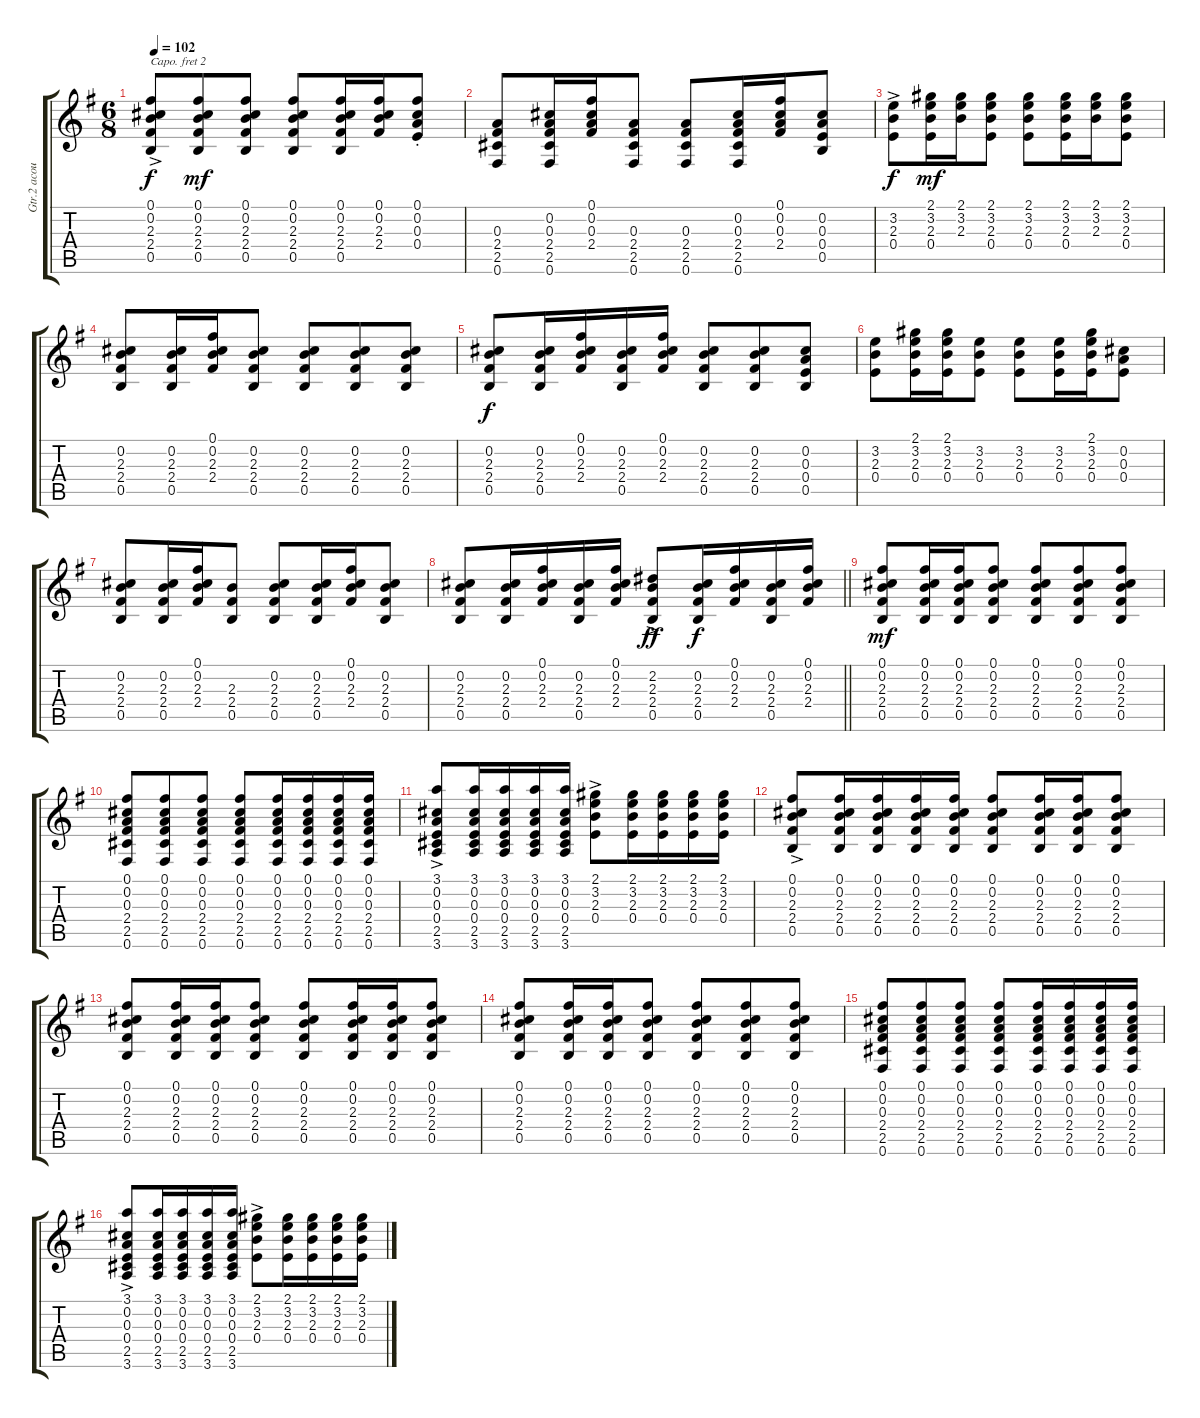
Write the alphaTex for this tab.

\track ("Gtr.2 acoustic" "Gtr.2 acou") {instrument acousticguitarsteel}
\staff {score tabs}
\capo 2
\tuning (E4 B3 G3 D3 A2 E2) {hide}
\ts (6 8)
\tempo 102
\clef g2
\ks g
(0.1{ac} 0.2{ac} 2.3{ac} 2.4{ac} 0.5{ac}).8{dy f instrument acousticguitarsteel} (0.1 0.2 2.3 2.4 0.5).8{dy mf} (0.1 0.2 2.3 2.4 0.5).8 (0.1 0.2 2.3 2.4 0.5).8 (0.1 0.2 2.3 2.4 0.5).16 (0.1 0.2 2.3 2.4).16 (0.1{st} 0.2{st} 0.3{st} 0.4{st}).8 |
(0.3 2.4 2.5 0.6).8 (0.2 0.3 2.4 2.5 0.6).16 (0.1 0.2 0.3 2.4).16 (0.3 2.4 2.5 0.6).8 (0.3 2.4 2.5 0.6).8 (0.2 0.3 2.4 2.5 0.6).16 (0.1 0.2 0.3 2.4).16 (0.2 0.3 0.4 0.5).8 |
(3.2{ac} 2.3{ac} 0.4{ac}).8{dy f} (2.1 3.2 2.3 0.4).16{dy mf} (2.1 3.2 2.3).16 (2.1 3.2 2.3 0.4).8 (2.1 3.2 2.3 0.4).8 (2.1 3.2 2.3 0.4).16 (2.1 3.2 2.3).16 (2.1 3.2 2.3 0.4).8 |
(0.2 2.3 2.4 0.5).8 (0.2 2.3 2.4 0.5).16 (0.1 0.2 2.3 2.4).16 (0.2 2.3 2.4 0.5).8 (0.2 2.3 2.4 0.5).8 (0.2 2.3 2.4 0.5).8 (0.2 2.3 2.4 0.5).8 |
(0.2 2.3 2.4 0.5).8{dy f} (0.2 2.3 2.4 0.5).16 (0.1 0.2 2.3 2.4).16 (0.2 2.3 2.4 0.5).16 (0.1 0.2 2.3 2.4).16 (0.2 2.3 2.4 0.5).8 (0.2 2.3 2.4 0.5).8 (0.2 0.3 0.4 0.5).8 |
(3.2 2.3 0.4).8 (2.1 3.2 2.3 0.4).16 (2.1 3.2 2.3 0.4).16 (3.2 2.3 0.4).8 (3.2 2.3 0.4).8 (3.2 2.3 0.4).16 (2.1 3.2 2.3 0.4).16 (0.2 0.3 0.4).8 |
(0.2 2.3 2.4 0.5).8 (0.2 2.3 2.4 0.5).16 (0.1 0.2 2.3 2.4).16 (2.3 2.4 0.5).8 (0.2 2.3 2.4 0.5).8 (0.2 2.3 2.4 0.5).16 (0.1 0.2 2.3 2.4).16 (0.2 2.3 2.4 0.5).8 |
\barLineRight lightlight
(0.2 2.3 2.4 0.5).8 (0.2 2.3 2.4 0.5).16 (0.1 0.2 2.3 2.4).16 (0.2 2.3 2.4 0.5).16 (0.1 0.2 2.3 2.4).16 (2.2{ac} 2.3{ac} 2.4{ac} 0.5{ac}).8{dy ff} (0.2 2.3 2.4 0.5).16{dy f} (0.1 0.2 2.3 2.4).16 (0.2 2.3 2.4 0.5).16 (0.1 0.2 2.3 2.4).16 |
(0.1 0.2 2.3 2.4 0.5).8{dy mf} (0.1 0.2 2.3 2.4 0.5).16 (0.1 0.2 2.3 2.4 0.5).16 (0.1 0.2 2.3 2.4 0.5).8 (0.1 0.2 2.3 2.4 0.5).8 (0.1 0.2 2.3 2.4 0.5).8 (0.1 0.2 2.3 2.4 0.5).8 |
(0.1 0.2 0.3 2.4 2.5 0.6).8 (0.1 0.2 0.3 2.4 2.5 0.6).8 (0.1 0.2 0.3 2.4 2.5 0.6).8 (0.1 0.2 0.3 2.4 2.5 0.6).8 (0.1 0.2 0.3 2.4 2.5 0.6).16 (0.1 0.2 0.3 2.4 2.5 0.6).16 (0.1 0.2 0.3 2.4 2.5 0.6).16 (0.1 0.2 0.3 2.4 2.5 0.6).16 |
(3.1{ac} 0.2{ac} 0.3{ac} 0.4{ac} 2.5{ac} 3.6{ac}).8 (3.1 0.2 0.3 0.4 2.5 3.6).16 (3.1 0.2 0.3 0.4 2.5 3.6).16 (3.1 0.2 0.3 0.4 2.5 3.6).16 (3.1 0.2 0.3 0.4 2.5 3.6).16 (2.1{ac} 3.2{ac} 2.3{ac} 0.4{ac}).8 (2.1 3.2 2.3 0.4).16 (2.1 3.2 2.3 0.4).16 (2.1 3.2 2.3 0.4).16 (2.1 3.2 2.3 0.4).16 |
(0.1{ac} 0.2{ac} 2.3{ac} 2.4{ac} 0.5{ac}).8 (0.1 0.2 2.3 2.4 0.5).16 (0.1 0.2 2.3 2.4 0.5).16 (0.1 0.2 2.3 2.4 0.5).16 (0.1 0.2 2.3 2.4 0.5).16 (0.1 0.2 2.3 2.4 0.5).8 (0.1 0.2 2.3 2.4 0.5).16 (0.1 0.2 2.3 2.4 0.5).16 (0.1 0.2 2.3 2.4 0.5).8 |
(0.1 0.2 2.3 2.4 0.5).8 (0.1 0.2 2.3 2.4 0.5).16 (0.1 0.2 2.3 2.4 0.5).16 (0.1 0.2 2.3 2.4 0.5).8 (0.1 0.2 2.3 2.4 0.5).8 (0.1 0.2 2.3 2.4 0.5).16 (0.1 0.2 2.3 2.4 0.5).16 (0.1 0.2 2.3 2.4 0.5).8 |
(0.1 0.2 2.3 2.4 0.5).8 (0.1 0.2 2.3 2.4 0.5).16 (0.1 0.2 2.3 2.4 0.5).16 (0.1 0.2 2.3 2.4 0.5).8 (0.1 0.2 2.3 2.4 0.5).8 (0.1 0.2 2.3 2.4 0.5).8 (0.1 0.2 2.3 2.4 0.5).8 |
(0.1 0.2 0.3 2.4 2.5 0.6).8 (0.1 0.2 0.3 2.4 2.5 0.6).8 (0.1 0.2 0.3 2.4 2.5 0.6).8 (0.1 0.2 0.3 2.4 2.5 0.6).8 (0.1 0.2 0.3 2.4 2.5 0.6).16 (0.1 0.2 0.3 2.4 2.5 0.6).16 (0.1 0.2 0.3 2.4 2.5 0.6).16 (0.1 0.2 0.3 2.4 2.5 0.6).16 |
(3.1{ac} 0.2{ac} 0.3{ac} 0.4{ac} 2.5{ac} 3.6{ac}).8 (3.1 0.2 0.3 0.4 2.5 3.6).16 (3.1 0.2 0.3 0.4 2.5 3.6).16 (3.1 0.2 0.3 0.4 2.5 3.6).16 (3.1 0.2 0.3 0.4 2.5 3.6).16 (2.1{ac} 3.2{ac} 2.3{ac} 0.4{ac}).8 (2.1 3.2 2.3 0.4).16 (2.1 3.2 2.3 0.4).16 (2.1 3.2 2.3 0.4).16 (2.1 3.2 2.3 0.4).16
